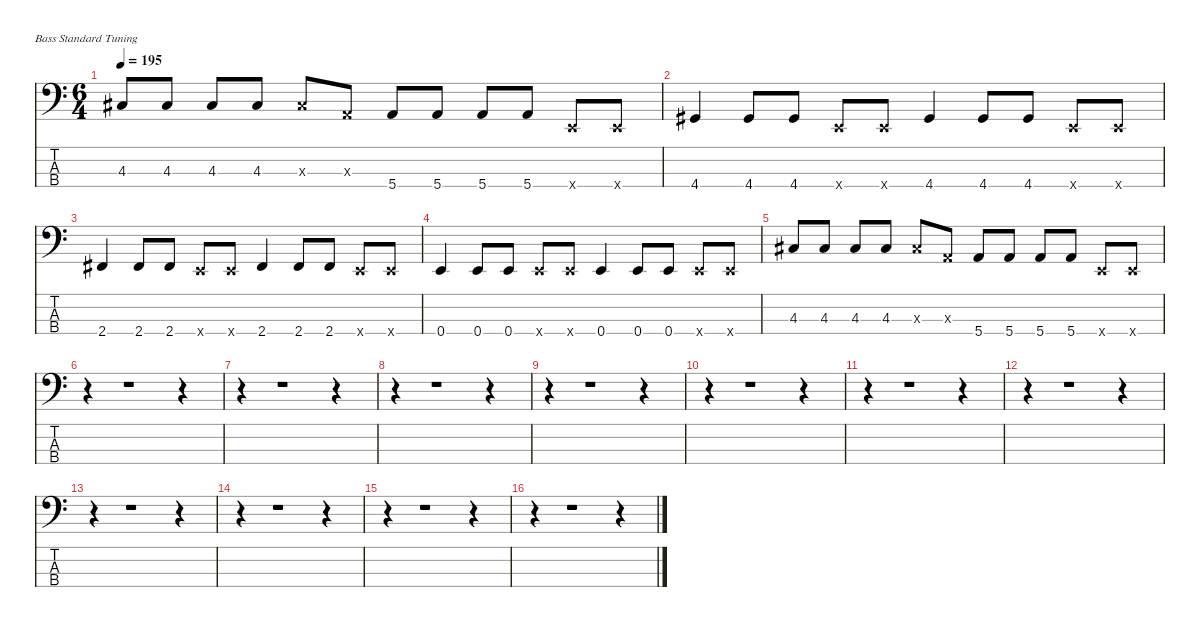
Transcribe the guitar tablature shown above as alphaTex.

\defaultSystemsLayout 4
\hideDynamics
\bracketExtendMode nobrackets
\singleTrackTrackNamePolicy hidden
\multiTrackTrackNamePolicy hidden
\firstSystemTrackNameMode fullname
\firstSystemTrackNameOrientation horizontal
\otherSystemsTrackNameOrientation horizontal
\track ("Bass" "el.bs.") {instrument electricbassfinger}
\staff {score tabs}
\tuning (G2 D2 A1 E1)
\ts (6 4)
\tempo 195
\clef f4
\ks c
4.3{acc #}.8{dy f beam Up} 4.3{acc #}.8{beam Up} 4.3{acc #}.8{beam Up} 4.3{acc #}.8{beam Up} 4.3{x acc #}.8{beam Up} 0.3{x}.8{beam Up} 5.4.8{beam Up} 5.4.8{beam Up} 5.4.8{beam Up} 5.4.8{beam Up} 0.4{x}.8{beam Up} 0.4{x}.8{beam Up} |
4.4{acc #}.4{beam Up} 4.4{acc #}.8{beam Up} 4.4{acc #}.8{beam Up} 0.4{x}.8{beam Up} 0.4{x}.8{beam Up} 4.4{acc #}.4{beam Up} 4.4{acc #}.8{beam Up} 4.4{acc #}.8{beam Up} 0.4{x}.8{beam Up} 0.4{x}.8{beam Up} |
2.4{acc #}.4{beam Up} 2.4{acc #}.8{beam Up} 2.4{acc #}.8{beam Up} 0.4{x}.8{beam Up} 0.4{x}.8{beam Up} 2.4{acc #}.4{beam Up} 2.4{acc #}.8{beam Up} 2.4{acc #}.8{beam Up} 0.4{x}.8{beam Up} 0.4{x}.8{beam Up} |
0.4.4{beam Up} 0.4.8{beam Up} 0.4.8{beam Up} 0.4{x}.8{beam Up} 0.4{x}.8{beam Up} 0.4.4{beam Up} 0.4.8{beam Up} 0.4.8{beam Up} 0.4{x}.8{beam Up} 0.4{x}.8{beam Up} |
4.3{acc #}.8{beam Up} 4.3{acc #}.8{beam Up} 4.3{acc #}.8{beam Up} 4.3{acc #}.8{beam Up} 4.3{x acc #}.8{beam Up} 0.3{x}.8{beam Up} 5.4.8{beam Up} 5.4.8{beam Up} 5.4.8{beam Up} 5.4.8{beam Up} 0.4{x}.8{beam Up} 0.4{x}.8{beam Up} |
r.4{beam Down} r.1{beam Down} r.4{beam Down} |
r.4{beam Down} r.1{beam Down} r.4{beam Down} |
r.4{beam Down} r.1{beam Down} r.4{beam Down} |
r.4{beam Down} r.1{beam Down} r.4{beam Down} |
r.4{beam Down} r.1{beam Down} r.4{beam Down} |
r.4{beam Down} r.1{beam Down} r.4{beam Down} |
r.4{beam Down} r.1{beam Down} r.4{beam Down} |
r.4{beam Down} r.1{beam Down} r.4{beam Down} |
r.4{beam Down} r.1{beam Down} r.4{beam Down} |
r.4{beam Down} r.1{beam Down} r.4{beam Down} |
r.4{beam Down} r.1{beam Down} r.4{beam Down}
